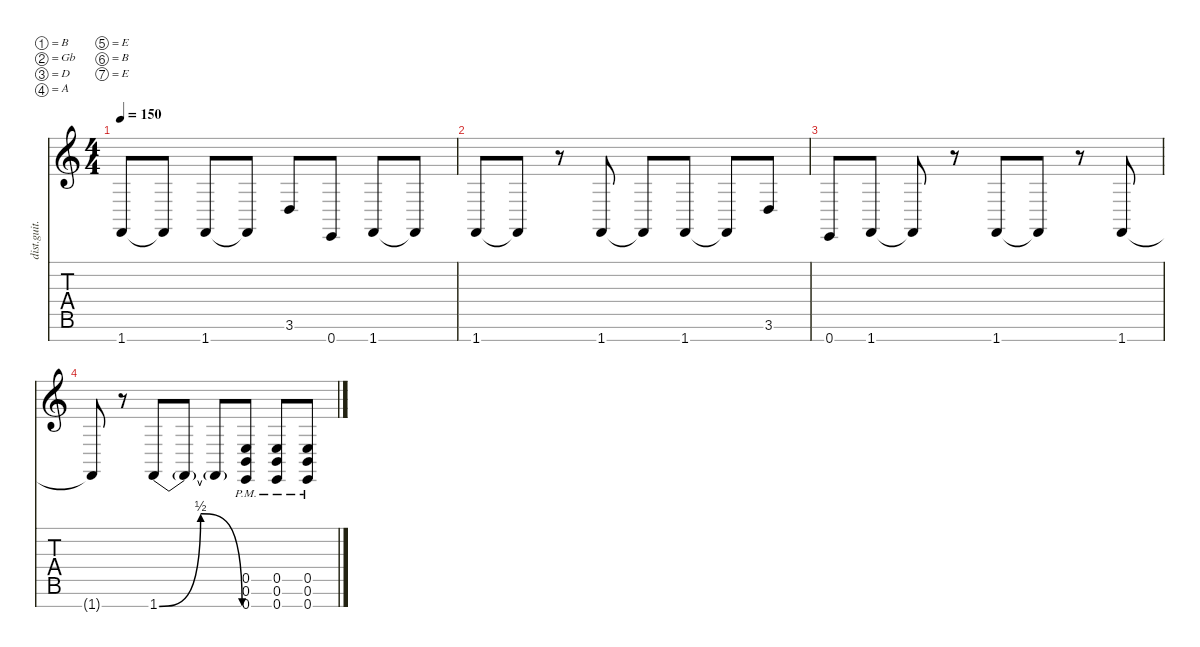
\defaultSystemsLayout 4
\hideDynamics
\bracketExtendMode nobrackets
\otherSystemsTrackNameOrientation horizontal
\track ("riff" "dist.guit.") {instrument distortionguitar}
\staff {score tabs}
\tuning (B3 Gb3 D3 A2 E2 B1 E1)
\ts (4 4)
\tempo 150
\clef g2
\ks c
1.7.8{dy mf beam Up} 1.7{t}.8{beam Up} 1.7.8{beam Up} 1.7{t}.8{beam Up} 3.6.8{beam Up} 0.7.8{beam Up} 1.7.8{beam Up} 1.7{t}.8{beam Up} |
1.7.8{beam Up} 1.7{t}.8{beam Up} r.8{beam Up} 1.7.8{beam Up} 1.7{t}.8{beam Up} 1.7.8{beam Up} 1.7{t}.8{beam Up} 3.6.8{beam Up} |
0.7.8{beam Up} 1.7.8{beam Up} 1.7{t}.8{beam Up} r.8{beam Up} 1.7.8{beam Up} 1.7{t}.8{beam Up} r.8{beam Up} 1.7.8{beam Up} |
1.7{t}.8{beam Up} r.8{beam Up} 1.7{be (bendrelease 0 0 9.6 2 20.4 2 30 0)}.8{beam Up} 1.7{t}.8{beam Up} 1.7{t}.8{beam Up} (0.7{pm} 0.6{pm} 0.5{pm}).8{beam Up} (0.7{pm} 0.5{pm} 0.6{pm}).8{beam Up} (0.7{pm} 0.6{pm} 0.5{pm}).8{beam Up}
